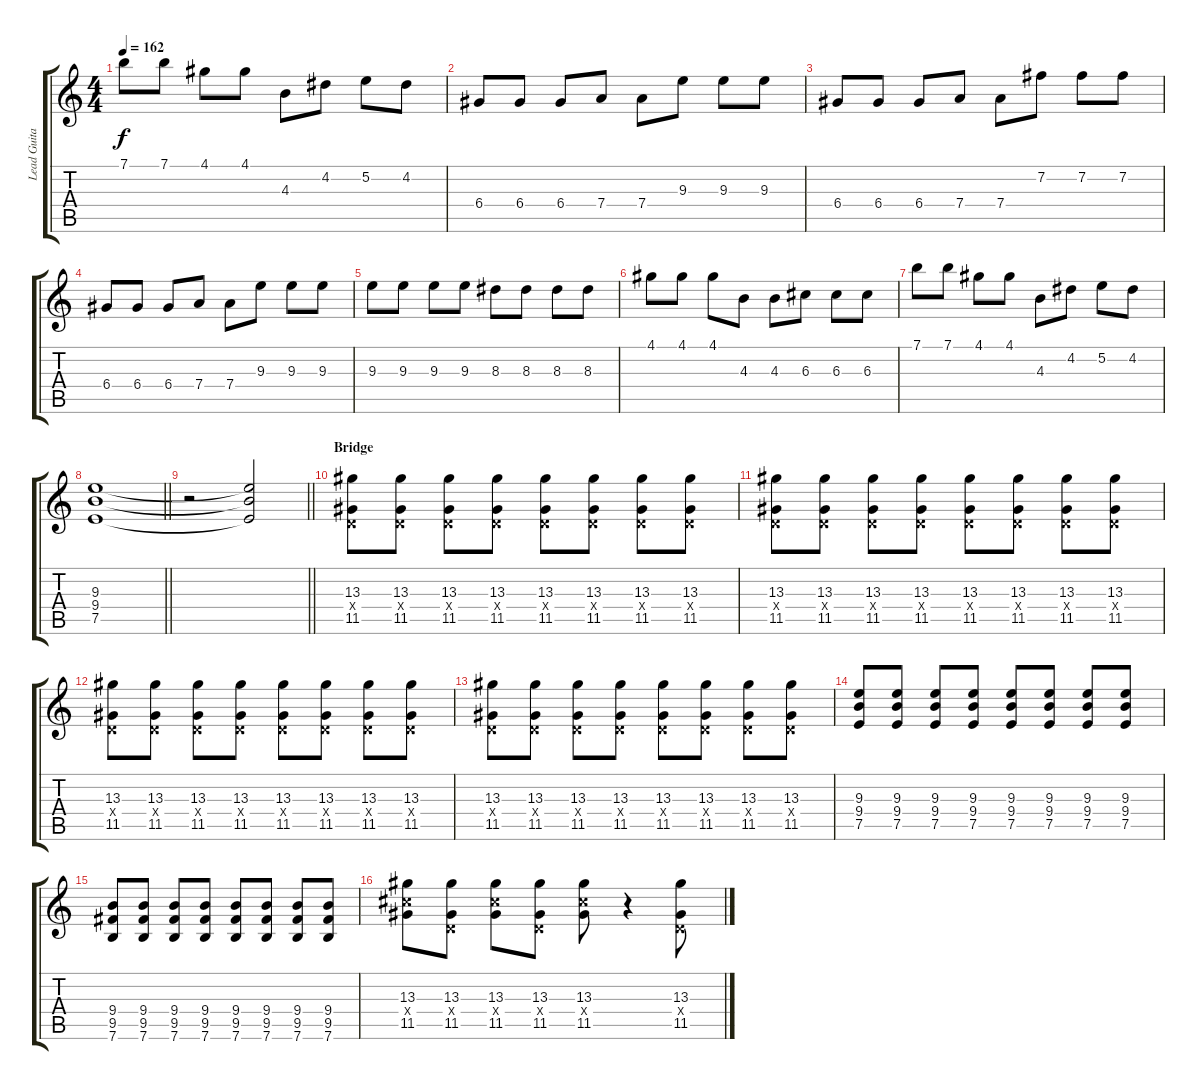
\track ("Lead Guitar" "Lead Guita") {instrument distortionguitar}
\staff {score tabs}
\tuning (E4 B3 G3 D3 A2 E2) {hide}
\ts (4 4)
\tempo 162
\clef g2
\ks c
7.1.8{dy f} 7.1.8 4.1.8 4.1.8 4.3.8 4.2.8 5.2.8 4.2.8 |
6.4.8 6.4.8 6.4.8 7.4.8 7.4.8 9.3.8 9.3.8 9.3.8 |
6.4.8 6.4.8 6.4.8 7.4.8 7.4.8 7.2.8 7.2.8 7.2.8 |
6.4.8 6.4.8 6.4.8 7.4.8 7.4.8 9.3.8 9.3.8 9.3.8 |
9.3.8 9.3.8 9.3.8 9.3.8 8.3.8 8.3.8 8.3.8 8.3.8 |
4.1.8 4.1.8 4.1.8 4.3.8 4.3.8 6.3.8 6.3.8 6.3.8 |
7.1.8 7.1.8 4.1.8 4.1.8 4.3.8 4.2.8 5.2.8 4.2.8 |
\barLineRight lightlight
(9.3 9.4 7.5).1 |
\barLineRight lightlight
r.2 (9.3{t} 9.4{t} 7.5{t}).2 |
\section ("" "Bridge")
(13.3 0.4{x} 11.5).8 (13.3 0.4{x} 11.5).8 (13.3 0.4{x} 11.5).8 (13.3 0.4{x} 11.5).8 (13.3 0.4{x} 11.5).8 (13.3 0.4{x} 11.5).8 (13.3 0.4{x} 11.5).8 (13.3 0.4{x} 11.5).8 |
(13.3 0.4{x} 11.5).8 (13.3 0.4{x} 11.5).8 (13.3 0.4{x} 11.5).8 (13.3 0.4{x} 11.5).8 (13.3 0.4{x} 11.5).8 (13.3 0.4{x} 11.5).8 (13.3 0.4{x} 11.5).8 (13.3 0.4{x} 11.5).8 |
(13.3 0.4{x} 11.5).8 (13.3 0.4{x} 11.5).8 (13.3 0.4{x} 11.5).8 (13.3 0.4{x} 11.5).8 (13.3 0.4{x} 11.5).8 (13.3 0.4{x} 11.5).8 (13.3 0.4{x} 11.5).8 (13.3 0.4{x} 11.5).8 |
(13.3 0.4{x} 11.5).8 (13.3 0.4{x} 11.5).8 (13.3 0.4{x} 11.5).8 (13.3 0.4{x} 11.5).8 (13.3 0.4{x} 11.5).8 (13.3 0.4{x} 11.5).8 (13.3 0.4{x} 11.5).8 (13.3 0.4{x} 11.5).8 |
(9.3 9.4 7.5).8 (9.3 9.4 7.5).8 (9.3 9.4 7.5).8 (9.3 9.4 7.5).8 (9.3 9.4 7.5).8 (9.3 9.4 7.5).8 (9.3 9.4 7.5).8 (9.3 9.4 7.5).8 |
(9.4 9.5 7.6).8 (9.4 9.5 7.6).8 (9.4 9.5 7.6).8 (9.4 9.5 7.6).8 (9.4 9.5 7.6).8 (9.4 9.5 7.6).8 (9.4 9.5 7.6).8 (9.4 9.5 7.6).8 |
(13.3 11.4{x} 11.5).8 (13.3 0.4{x} 11.5).8 (13.3 11.4{x} 11.5).8 (13.3 0.4{x} 11.5).8 (13.3 11.4{x} 11.5).8 r.4 (13.3 0.4{x} 11.5).8
